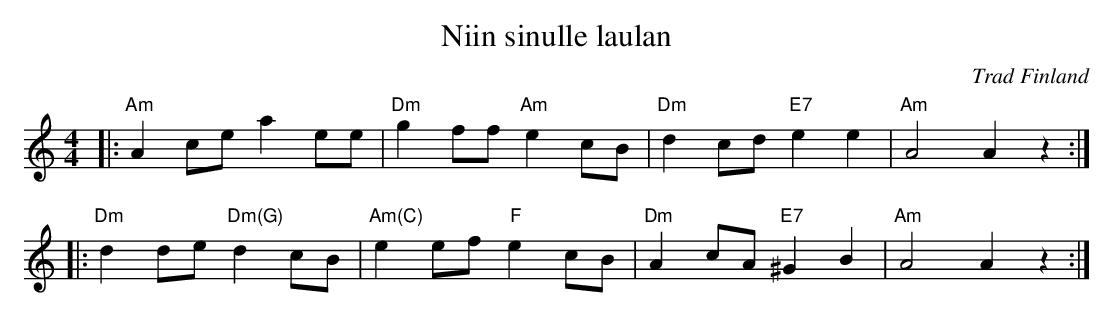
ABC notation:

X:1
T: Niin sinulle laulan
O: Trad Finland
M: 4/4
L: 1/8
K: Am
|: "Am"A2 ce a2 ee \
| "Dm"g2 ff "Am"e2 cB \
| "Dm"d2 cd "E7"e2 e2 \
| "Am"A4 A2 z2 :|
|: "Dm"d2 de "Dm(G)"d2 cB \
| "Am(C)"e2ef "F"e2 cB \
| "Dm"A2 cA "E7"^G2 B2 \
| "Am"A4 A2 z2 :|
